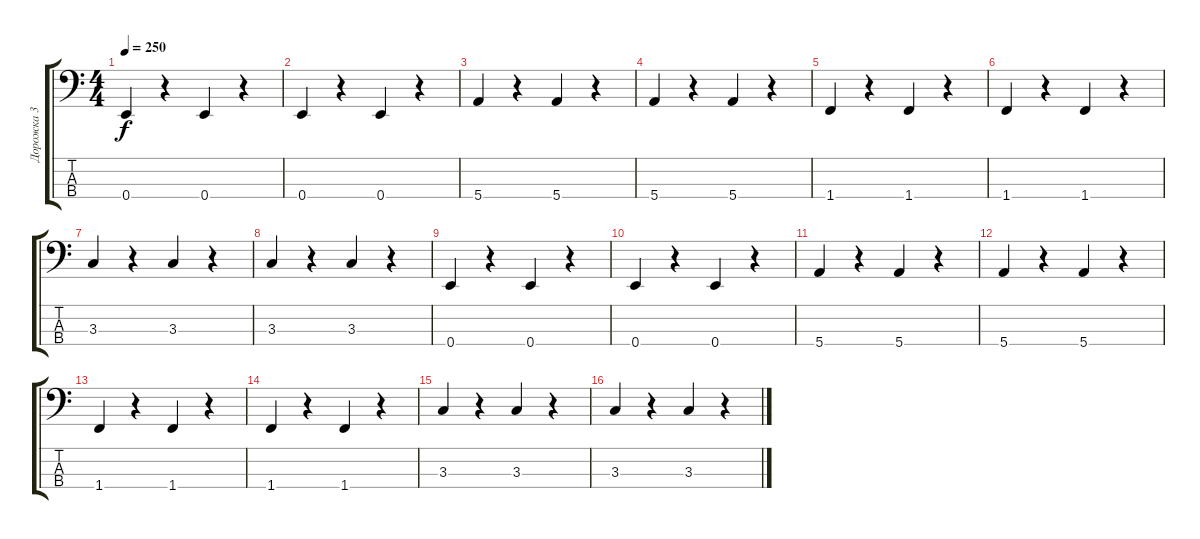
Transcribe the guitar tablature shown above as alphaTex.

\track ("Дорожка 3" "Дорожка 3") {instrument electricbassfinger}
\staff {score tabs}
\tuning (G2 D2 A1 E1) {hide}
\ts (4 4)
\tempo 250
\clef f4
\ks c
0.4.4{dy f} r.4 0.4.4 r.4 |
0.4.4 r.4 0.4.4 r.4 |
5.4.4 r.4 5.4.4 r.4 |
5.4.4 r.4 5.4.4 r.4 |
1.4.4 r.4 1.4.4 r.4 |
1.4.4 r.4 1.4.4 r.4 |
3.3.4 r.4 3.3.4 r.4 |
3.3.4 r.4 3.3.4 r.4 |
0.4.4 r.4 0.4.4 r.4 |
0.4.4 r.4 0.4.4 r.4 |
5.4.4 r.4 5.4.4 r.4 |
5.4.4 r.4 5.4.4 r.4 |
1.4.4 r.4 1.4.4 r.4 |
1.4.4 r.4 1.4.4 r.4 |
3.3.4 r.4 3.3.4 r.4 |
3.3.4 r.4 3.3.4 r.4
